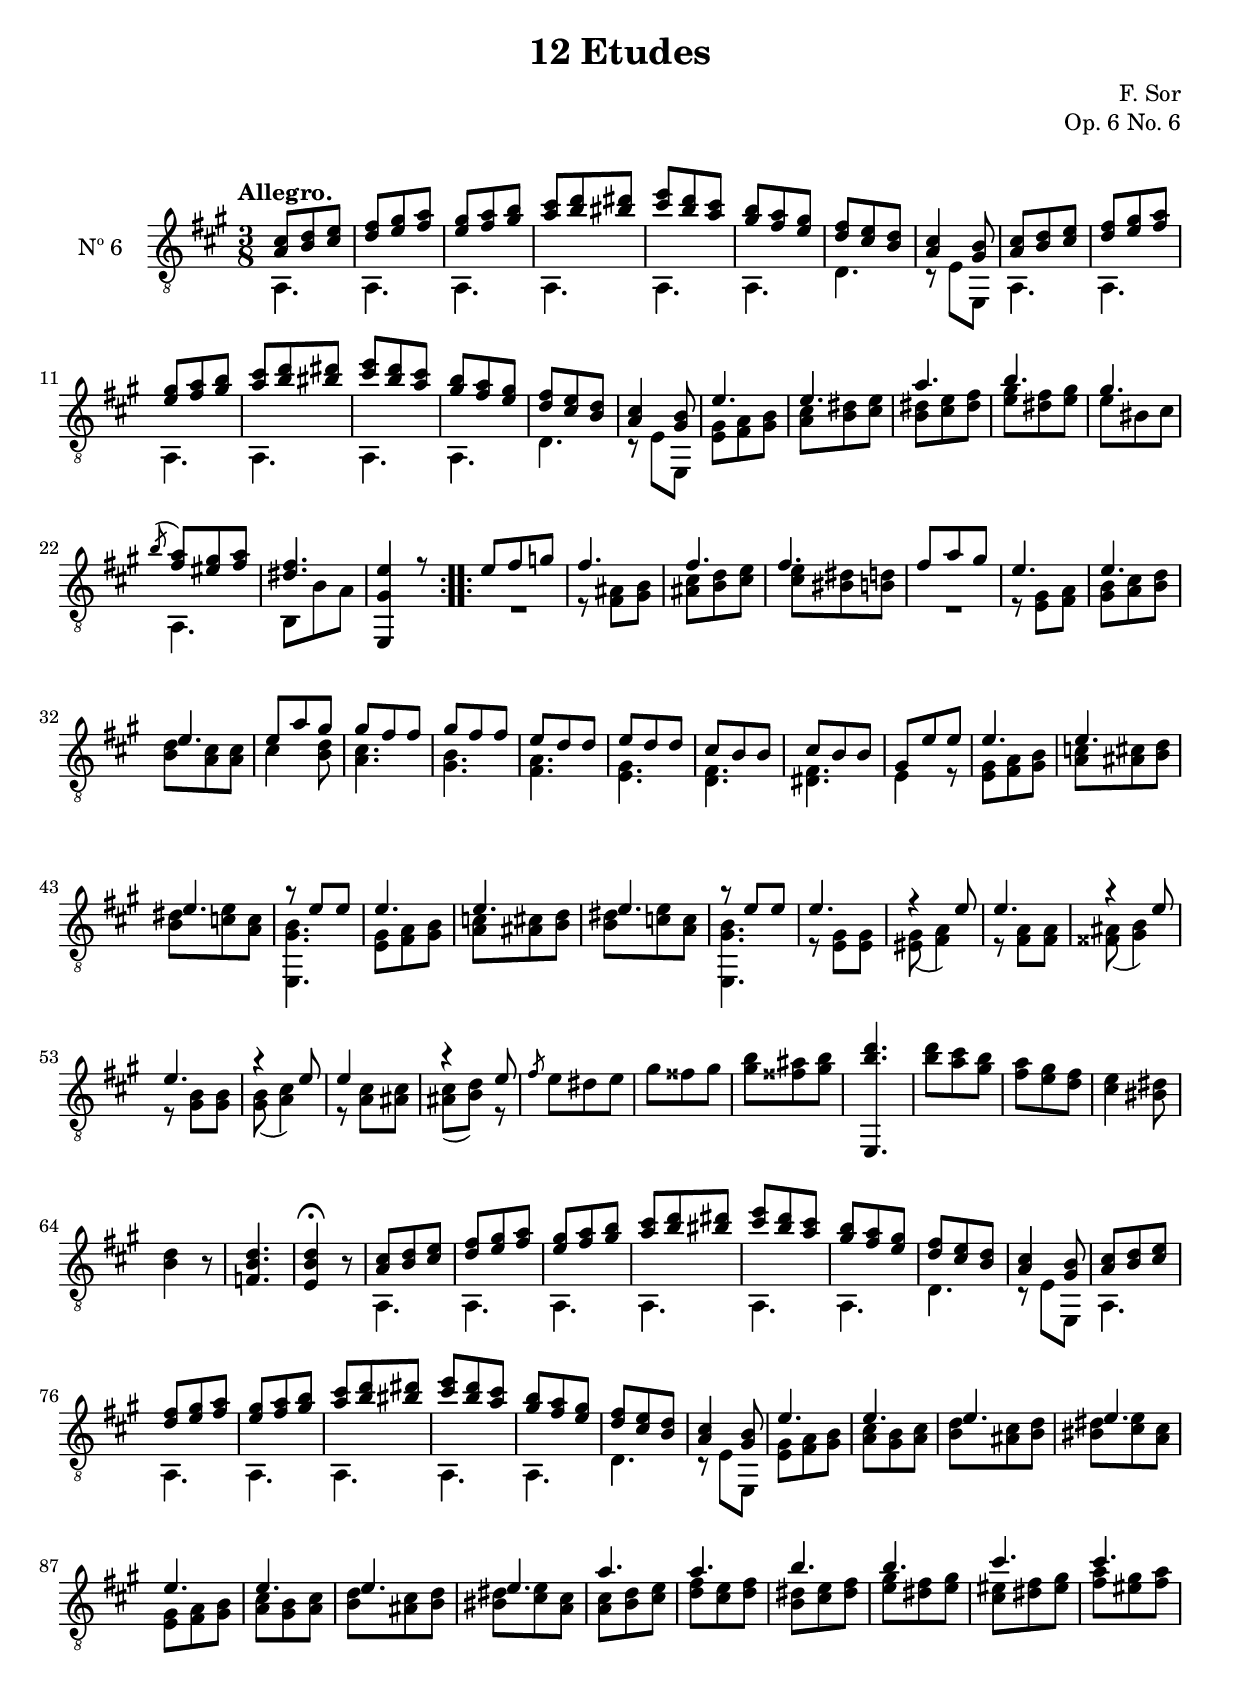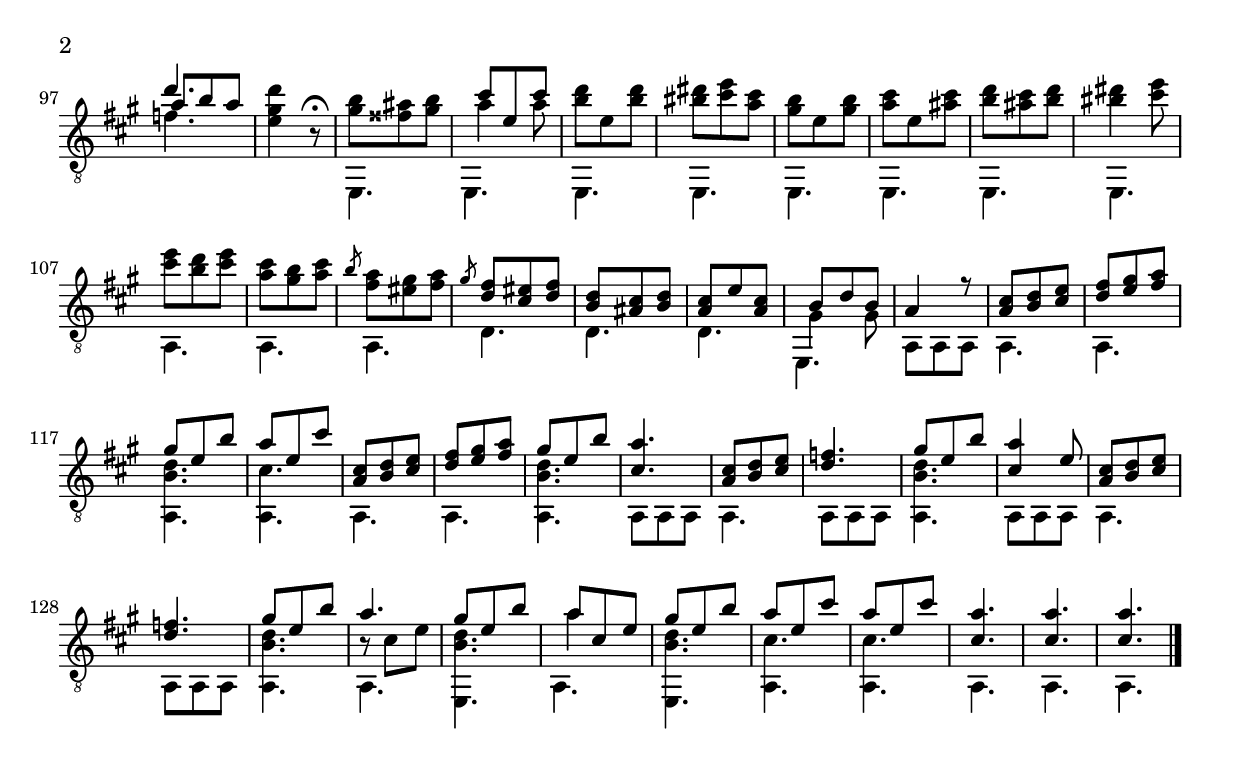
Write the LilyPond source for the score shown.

\version "2.19.35"

\header {
  title = "12 Etudes"
  composer = "F. Sor"
  opus = "Op. 6 No. 6"
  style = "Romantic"
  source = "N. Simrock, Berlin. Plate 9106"
  date = "c.1889"
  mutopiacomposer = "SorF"
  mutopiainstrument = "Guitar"
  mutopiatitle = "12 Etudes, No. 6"
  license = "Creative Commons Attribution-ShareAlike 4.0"
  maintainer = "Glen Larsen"
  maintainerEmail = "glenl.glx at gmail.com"
}

\paper {
  % add space between composer/opus markup and first staff
  markup-system-spacing #'padding = #3
  % add a little space between composer and opus
  markup-markup-spacing #'padding = #1.2
  top-margin = #8
  bottom-margin = #12
%  system-count = #8
}

mbreak = { \break }
global = {
  \time 3/8
  \key a \major
}

u_motif_a = \fixed c {
  <a cis'>8 <b d'> <cis' e'> |
  <d' fis'>8 <e' gis'> <fis' a'> |
  <e' gis'>8 <fis' a'> <gis' b'> |
  <a' cis''>8 <b' d''> <bis' dis''> |
  <cis'' e''>8 <b' d''> <a' cis''> |
  <gis' b'>8 <fis' a'> <e' gis'> |
  <d' fis'>8 <cis' e'> <b d'> |
  <a cis'>4 <gis b>8
}  
l_motif_a = \fixed c {
  a,4. | a,4. | a,4. | a,4. | a,4. | a,4. | d4. | r8 e e,
}

u_motif_b = \fixed c {
  e'4. | e'4. | e'4. | r8 e' e' |
}

l_motif_b = \fixed c {
  <e gis>8 <fis a> <gis b> |
  <a c'>8 <ais cis'> <b d'> |
  <b dis'>8 <c' e'> <a c'> |
  <e, gis b>4. |
}

upperVoice = \fixed c {
  \voiceOne
  \set fingeringOrientations = #'(up)
  \override Fingering.add-stem-support = ##t
  \repeat volta 2 {
    \u_motif_a | \u_motif_a |
    e'4. |
    e'4. |
    a'4. |

    b'4. |
    gis'4. |
    \acciaccatura{b'8}<fis' a'>8 <eis' gis'> <fis' a'> |
    <dis' fis'>4. |
    <e, gis e'>4 r8 |
  }
  \repeat volta 2 {
    e'8 fis' g' |
    \repeat unfold 3 { fis'4. |}
    fis'8 a' gis' |
    e'4. |

    e'4. |
    e'4. |
    e'8 a' gis' |
    gis'8 fis' fis' |
    gis'8 fis' fis' |
    e'8 d' d' |
    e'8 d' d' |
    cis'8 b b |
    cis'8 b b |
    gis8 e' e' |

    \u_motif_b | \u_motif_b |

    \repeat unfold 3 {
      e'4. |
      r4 e'8 |
    }
    e'4 s8 |
    r4 e'8 |
    \oneVoice
    \slashedGrace{fis'8} e'8 dis' e' |
    gis'8 fisis' gis' |
    <gis' b'>8 <fisis' ais'> <gis' b'> |
    <e, b' d''>4. |
    <b' d''>8 <a' cis''> <gis' b'> |
    <fis' a'>8 <e' gis'> <d' fis'> |
    <cis' e'>4 <bis dis'>8 |
    <b d'>4 r8 |
    <f b d'>4. |
    <e b d'>4\fermata r8 |

    \voiceOne
    \u_motif_a | \u_motif_a |
    \repeat unfold 8 { e'4. | }
    a'4. |
    a'4. |
    b'4. |
    b'4. |
    cis''4. |
    cis''4. |
    <<{d''4.}\\{f'4.}>> |
    \once\stemDown <e' gis' d''>4 b8\rest\fermata |
    \stemDown <gis' b'>8 <fisis' ais'> <gis' b'> \stemNeutral |
    <<{cis''8 e' cis''}\\{a'4 a'8}>> |

    <b' d''>8 e' <b' d''> |
    <bis' dis''>8 <cis'' e''> <a' cis''> |
    <gis' b'>8 e' <gis' b'> |
    <a' cis''>8 e' <ais' cis''> |
    <b' d''>8 <ais' cis''> <b' d''> |
    <bis' dis''>4 <cis'' e''>8 |
    <cis'' e''>8 <b' d''> <cis'' e''> |
    <a' cis''> <gis' b'> <a' cis''> |
    \slashedGrace{\once\stemUp b'8} <fis' a'> <eis' gis'> <fis' a'> |
    \stemUp
    \slashedGrace{gis'8} <d' fis'> <cis' eis'> <d' fis'> |
    <b d'>8 <ais cis'> <b d'> |
    <a cis'>8 e' <a cis'> |

    \barNumberCheck #113
    <<{b8 d' b}\\{gis4 gis8}>> |
    a4 r8 |
    <a cis'>8 <b d'> <cis' e'> |
    <d' fis'>8 <e' gis'> <fis' a'> |
    gis'8 e' b' |
    a'8 e' cis'' |
    <a cis'>8 <b d'> <cis' e'> |
    <d' fis'>8 <e' gis'> <fis' a'> |
    gis'8 e' b' |
    <cis' a'>4. |
    <a cis'>8 <b d'> <cis' e'> |
    <d' f'>4. |
    gis'8 e' b' |

    <cis' a'>4 e'8 |
    <a cis'>8 <b d'> <cis' e'> |
    <d' f'>4. |
    gis'8 e' b' |
    <<{a'4.}\\{a,4.}>> |
    gis'8 e' b' |
    <<{a'8 cis' e'}\\{a'4 s8}>> |
    gis'8 e' b' |
    a'8 e' cis'' |
    a'8 e' cis'' |
    \repeat unfold 3 {<cis' a'>4. |}
  }

  \bar "|."
}

lowerVoice = \fixed c {
  \voiceTwo
  \set fingeringOrientations = #'(down)
  \override Fingering.add-stem-support = ##t

  \l_motif_a | \l_motif_a |
  <e gis>8 <fis a> <gis b> |
  <a cis'>8 <b dis'> <cis' e'> |
  <b dis'>8 <cis' e'> <dis' fis'> |

  <e' gis'>8 <dis' fis'> <e' gis'> |
  e'8 bis cis' |
  a,4. |
  b,8 b a |
  s4. |
  R4. |
  r8 <fis ais> <gis b> |
  <ais cis'>8 <b d'> <cis' e'> |
  <cis' e'>8 <bis dis'> <b d'> |
  R4. |
  r8 <e gis> <fis a> |

  <gis b>8 <a cis'> <b d'> |
  <b d'>8 <a cis'> q |
  cis'4 <b d'>8 |
  <a cis'>4. |
  <gis b>4. |
  <fis a>4. |
  <e gis>4. |
  <d fis>4. |
  <dis fis>4. |
  e4 r8 |

  \l_motif_b | \l_motif_b |

  r8 <e gis> q |
  <eis gis>8( <fis a>4)  |
  r8 <fis a>8 q |
  <fisis ais>8( <gis b>4) |
  r8 <gis b> q |

  <gis b>8( <a cis'>4) |
  r8 <a cis'> <ais cis'> |
  <ais cis'>8( <b d'>) r |
  s4.*10 |

  \l_motif_a | \l_motif_a |
  <e gis>8 <fis a> <gis b> |
  <a cis'>8 <gis b> <a cis'> |
  <b d'>8 <ais cis'> <b d'> |
  <bis dis'>8 <cis' e'> <a cis'> |
  <e gis>8 <fis a> <gis b> |
  <a cis'>8 <gis b> <a cis'> |
  <b d'>8 <ais cis'> <b d'> |

  <bis dis'>8 <cis' e'> <a cis'> |
  <a cis'>8 <b d'> <cis' e'> |
  <d' fis'>8 <cis' e'> <d' fis'> |
  <b dis'>8 <cis' e'> <dis' fis'> |
  <e' gis'>8 <dis' fis'> <e' gis'> |
  <cis' eis'>8 <dis' fis'> <eis' gis'> |
  <fis' a'>8 <eis' gis'> <fis' a'> |
  \voiceThree a'8 b' a' \voiceTwo |
  s4. |
  e,4. |
  \voiceFour e,4. \voiceTwo |

  \repeat unfold 6 {e,4. |}
  \repeat unfold 3 {a,4. |}
  \repeat unfold 3 {d4. |}

  \voiceFour e,4. \voiceTwo |
  a,8 a, a, |
  a,4. |
  a,4. |
  <a, b d'>4. |
  <a, cis'>4. |
  a,4. |
  a,4. |
  <a, b d'>4. |
  a,8 a, a, |
  a,4. |
  a,8 a, a, |
  <a, b d'>4. |

  a,8 a, a, |
  a,4. |
  a,8 a, a, |
  <a, b d'>4. |
  \voiceFour b8\rest cis' e' \voiceTwo
  <e, b d'>4. |
  \voiceFour a,4. \voiceTwo |
  <e, b d'>4. |
  <a, cis'>4. |
  <a, cis'>4. |
  \repeat unfold 3 {a,4. |}
}

\score {
  <<
    \new Staff = "Guitar" \with {
      midiInstrument = #"acoustic guitar (nylon)"
      instrumentName = #"Nº 6"
      \mergeDifferentlyDottedOn
      \mergeDifferentlyHeadedOn
%      \override StringNumber #'stencil = ##f
    } <<
      \global
      \clef "treble_8"
      \tempo "Allegro."
      \context Voice = "upperVoice" \upperVoice
      \context Voice = "lowerVoice" \lowerVoice
    >>
%{
    % tabs are not completely developed
    \new TabStaff = "Guitar tabs" \with {
      restrainOpenStrings = ##t
    } <<
      \clef "moderntab"
      \global
      \context TabVoice = "upperVoice" \upperVoice
      \context TabVoice = "lowerVoice" \lowerVoice
    >>
%}
  >>
  \layout {}
  \midi {
    \context { \TabStaff \remove "Staff_performer" }
    \tempo 4 = 74
  }
}
